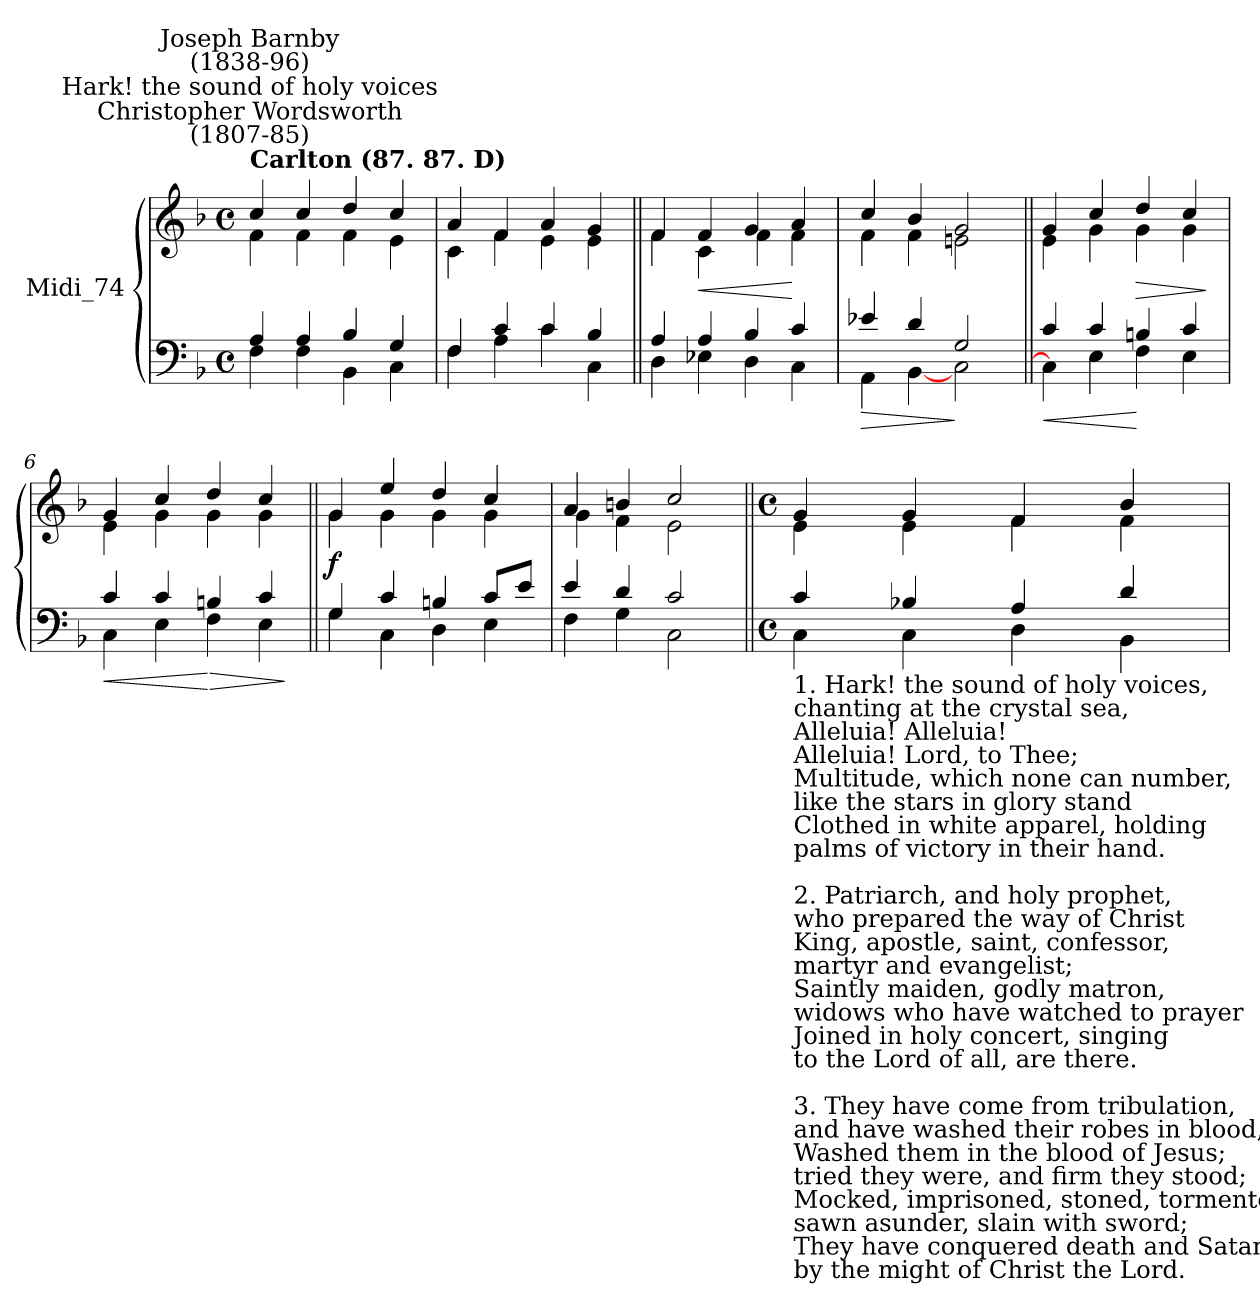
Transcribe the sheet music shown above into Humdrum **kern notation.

**kern	**dynam	**kern	**dynam
*part2	*part2	*part1	*part1
*staff2	*staff2	*staff1	*staff1
*I"Midi_74	*	*I"Midi_74	*
*clefF4	*	*clefG2	*
*k[b-]	*	*k[b-]	*
*F:	*	*F:	*
*M4/4	*	*M4/4	*
*met(c)	*	*met(c)	*
=1	=1	=1	=1
*^	*	*^	*
!	!	!	!LO:TX:a:B:t=Carlton (87. 87. D)	!	!
!	!	!	!LO:TX:a:cj:t=Christopher Wordsworth\n(1807-85)	!	!
!	!	!	!LO:TX:a:cj:t=Hark! the sound of holy voices	!	!
!	!	!	!LO:TX:a:cj:t=Joseph Barnby\n(1838-96)	!	!
4A/	4F\	.	4cc/	4f\	.
4A/	4F\	.	4cc/	4f\	.
4B-/	4BB-\	.	4dd/	4f\	.
4G/	4C\	.	4cc/	4e\	.
=2	=2	=2	=2	=2	=2
4F/	4F\	.	4a/	4c\	.
4c/	4A\	.	4f/	4f\	.
4c/	4c\	.	4a/	4e\	.
4B-/	4C\	.	4g/	4e\	.
=3||	=3||	=3||	=3||	=3||	=3||
4A/	4D\	.	4f/	4f\	.
!	!	!	!	!	!LO:HP:b
4A/	4E-X\	.	4f/	4c\	<
4B-/	4D\	.	4g/	4f\	.
4c/	4C\	.	4a/	4f\	[
=4	=4	=4	=4	=4	=4
!	!	!LO:HP:b	!	!	!
4e-X/	4AA\	>	4cc/	4f\	.
4d/	[4BB-\	.	4b-/	4f\	.
2G/	2C\	]	2g/	2en\	.
=5||	=5||	=5||	=5||	=5||	=5||
!	!	!LO:HP:b	!	!	!
4c/	4C\]	<	4g/	4e\	.
4c/	4E\	.	4cc/	4g\	.
!	!	!	!	!	!LO:HP:b
4Bn/	4F\	[	4dd/	4g\	>
4c/	4E\	.	4cc/	4g\	.
*v	*v	*	*	*	*
*	*	*v	*v	*
.	.	.	]
=6	=6	=6	=6
!	!LO:HP:b	!	!
*^	*	*^	*
4c/	4C\	<	4g/	4e\	.
4c/	4E\	.	4cc/	4g\	.
!	!	!LO:HP:n=1:b	!	!	!
4Bn/	4F\	[ >	4dd/	4g\	.
4c/	4E\	.	4cc/	4g\	.
*v	*v	*	*	*	*
*	*	*v	*v	*
.	]	.	.
=7||	=7||	=7||	=7||
*^	*	*^	*
!	!	!	!	!	!LO:DY:b
4G/	4G\	.	4g/	4g\	f
4c/	4C\	.	4ee/	4g\	.
4Bn/	4D\	.	4dd/	4g\	.
8c/L	4E\	.	4cc/	4g\	.
8e/J	.	.	.	.	.
=8	=8	=8	=8	=8	=8
4e/	4F\	.	4a/	4g\	.
4d/	4G\	.	4bn/	4f\	.
2c/	2C\	.	2cc/	2e\	.
!!LO:LB:g=z	!!
=9||	=9||	=9||	=9||	=9||	=9||
*M4/4	*	*	*M4/4	*	*
*met(c)	*	*	*met(c)	*	*
!LO:TX:b:t=1. Hark! the sound of holy voices, \nchanting at the crystal sea,\nAlleluia! Alleluia! \nAlleluia! Lord, to Thee;\nMultitude, which none can number, \nlike the stars in glory stand\nClothed in white apparel, holding \npalms of victory in their hand.\n\n2. Patriarch, and holy prophet, \nwho prepared the way of Christ\nKing, apostle, saint, confessor, \nmartyr and evangelist;\nSaintly maiden, godly matron, \nwidows who have watched to prayer\nJoined in holy concert, singing \nto the Lord of all, are there.\n\n3. They have come from tribulation, \nand have washed their robes in blood,\nWashed them in the blood of Jesus; \ntried they were, and firm they stood;\nMocked, imprisoned, stoned, tormented, \nsawn asunder, slain with sword;\nThey have conquered death and Satan \nby the might of Christ the Lord.	!	!	!	!	!
4c/	4C\	.	4g/	4e\	.
4B-X/	4C\	.	4g/	4e\	.
4A/	4D\	.	4f/	4f\	.
4d/	4BB-\	.	4b-/	4f\	.
*v	*v	*	*	*	*
*	*	*v	*v	*
=	=	=	=
*-	*-	*-	*-
